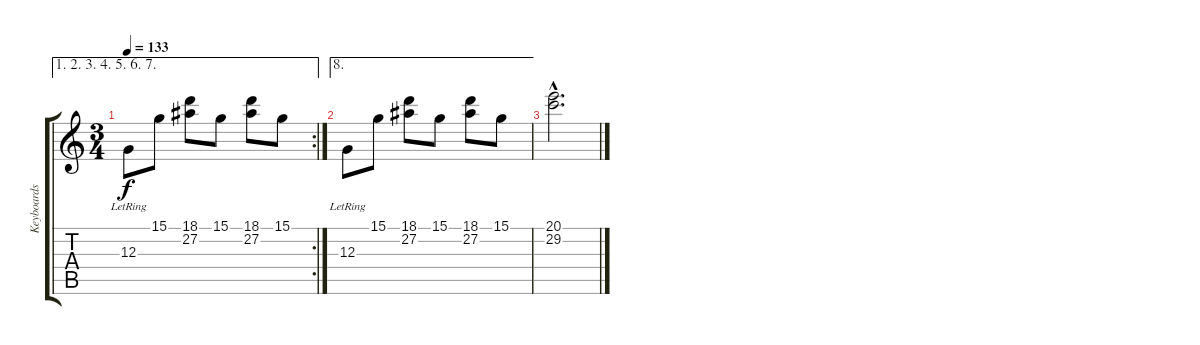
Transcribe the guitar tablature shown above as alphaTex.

\track ("Keyboards" "Keyboards") {instrument acousticgrandpiano}
\staff {score tabs}
\tuning (E4 B3 G3 D3 A2 E2) {hide}
\ae (1 2 3 4 5 6 7)
\rc 2
\ts (3 4)
\tempo 133
\clef g2
\ks c
12.3{lr}.8{dy f} 15.1.8 (18.1 27.2).8 15.1.8 (18.1 27.2).8 15.1.8 |
\ae 8
12.3{lr}.8 15.1.8 (18.1 27.2).8 15.1.8 (18.1 27.2).8 15.1.8 |
(20.1{hac} 29.2{hac}).2{d}
